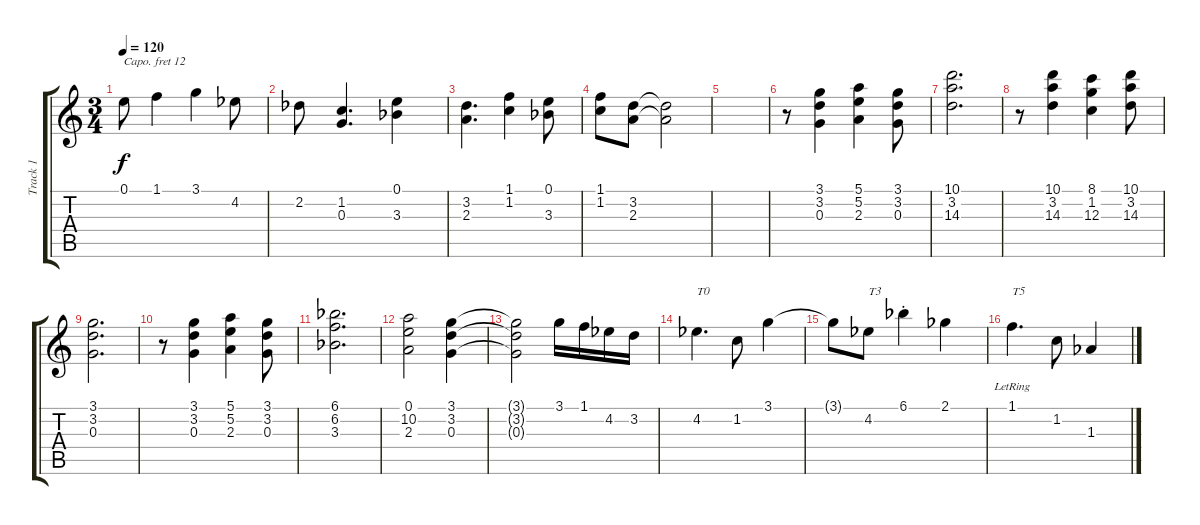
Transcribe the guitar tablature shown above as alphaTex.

\track ("Track 1" "Track 1") {instrument acousticgrandpiano}
\staff {score tabs}
\capo 12
\tuning (E4 B3 G3 D3 A2 E2) {hide}
\ts (3 4)
\tempo 120
\clef g2
\ks c
0.1.8{dy f} 1.1.4 3.1.4 4.2{acc b}.8 |
2.2{acc b}.8 (1.2 0.3).4{d} (0.1 3.3{acc b}).4 |
(3.2 2.3).4{d} (1.1 1.2).4 (0.1 3.3{acc b}).8 |
(1.1 1.2).8 (3.2 2.3).8 (3.2{t} 2.3{t}).2 |
|
r.8 (3.1 3.2 0.3).4 (5.1 5.2 2.3).4 (3.1 3.2 0.3).8 |
(10.1 3.2 14.3).2{d} |
r.8 (10.1 3.2 14.3).4 (8.1 1.2 12.3).4 (10.1 3.2 14.3).8 |
(3.1 3.2 0.3).2{d} |
r.8 (3.1 3.2 0.3).4 (5.1 5.2 2.3).4 (3.1 3.2 0.3).8 |
(6.1{acc b} 6.2 3.3{acc b}).2{d} |
(0.1 10.2 2.3).2 (3.1 3.2 0.3).4 |
(3.1{t} 3.2{t} 0.3{t}).2 3.1.16 1.1.16 4.2{acc b}.16 3.2.16 |
4.2{acc b}.4{d txt "T0 "} 1.2.8 3.1.4 |
3.1{t}.8 4.2{acc b}.8{txt "T3"} 6.1{st acc b}.4 2.1{acc b}.4 |
1.1{lr}.4{d txt "T5"} 1.2.8 1.3{acc b}.4
